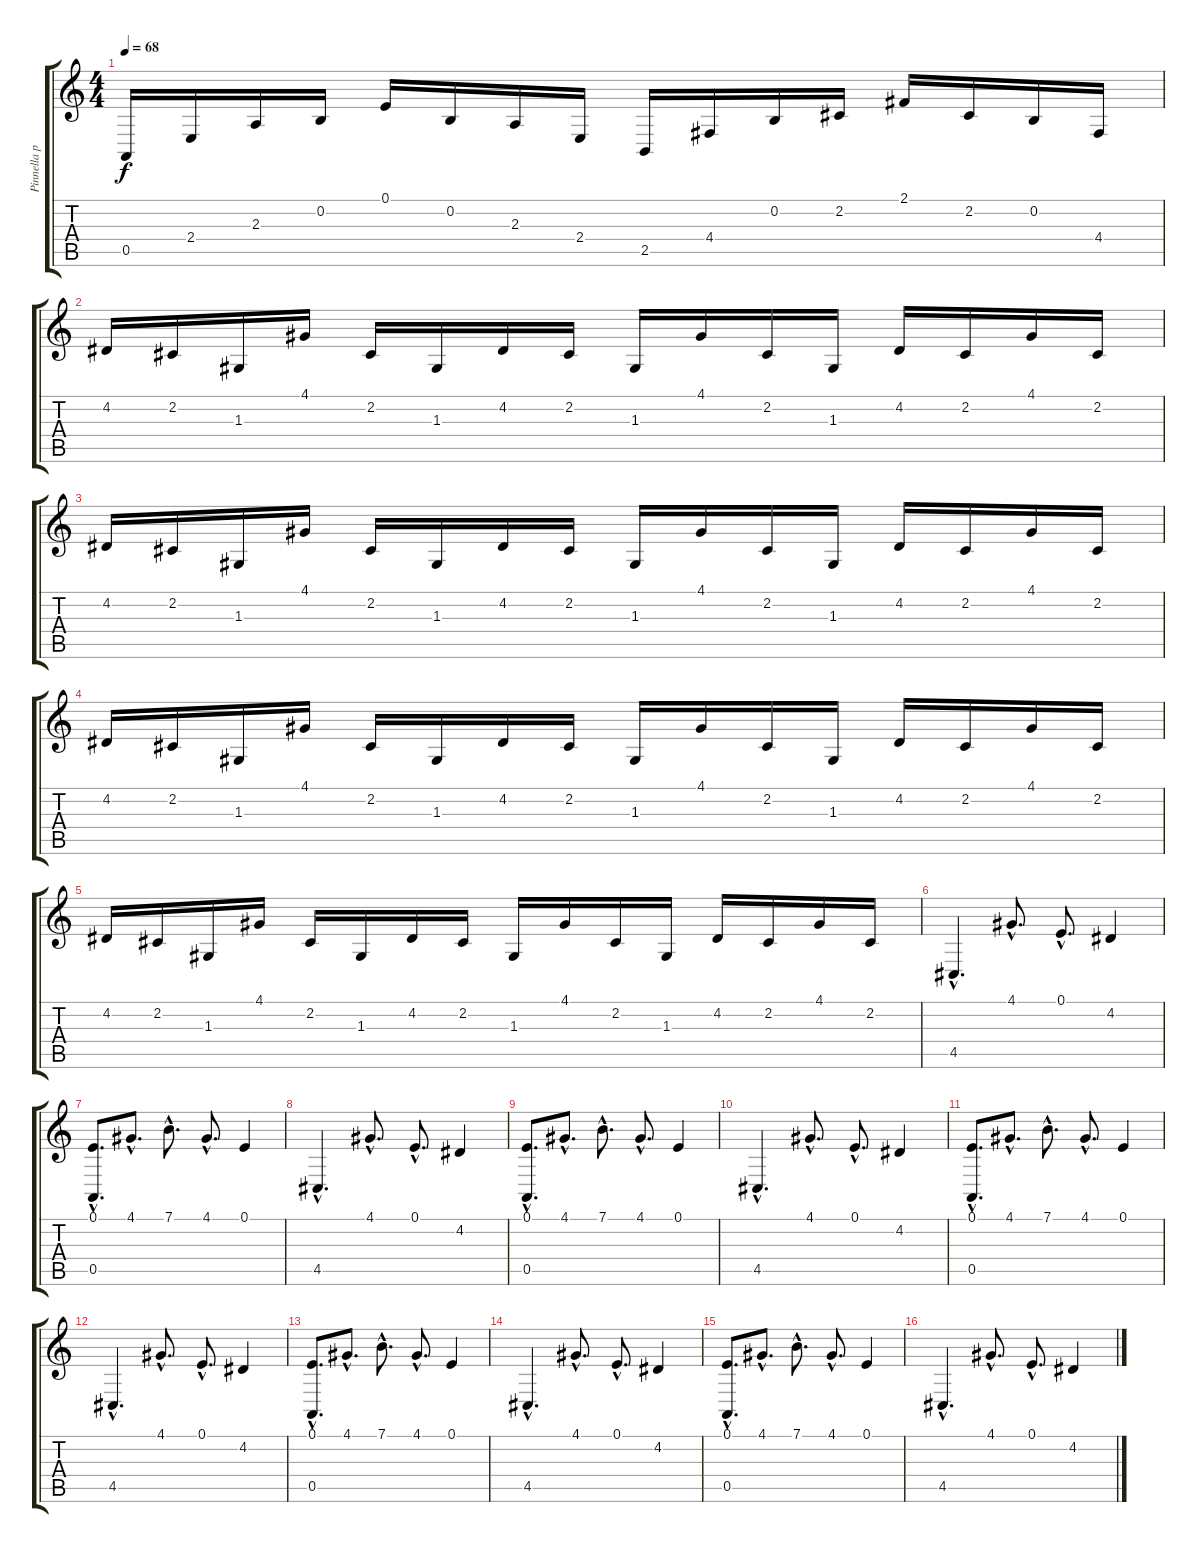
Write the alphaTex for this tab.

\track ("Pinnella piano" "Pinnella p") {instrument brightacousticpiano}
\staff {score tabs}
\tuning (E4 B3 G3 D3 A2 E2) {hide}
\ts (4 4)
\tempo 68
\clef g2
\ks c
0.5.16{dy f} 2.4.16 2.3.16 0.2.16 0.1.16 0.2.16 2.3.16 2.4.16 2.5.16 4.4.16 0.2.16 2.2.16 2.1.16 2.2.16 0.2.16 4.4.16 |
4.2.16 2.2.16 1.3.16 4.1.16 2.2.16 1.3.16 4.2.16 2.2.16 1.3.16 4.1.16 2.2.16 1.3.16 4.2.16 2.2.16 4.1.16 2.2.16 |
4.2.16 2.2.16 1.3.16 4.1.16 2.2.16 1.3.16 4.2.16 2.2.16 1.3.16 4.1.16 2.2.16 1.3.16 4.2.16 2.2.16 4.1.16 2.2.16 |
4.2.16 2.2.16 1.3.16 4.1.16 2.2.16 1.3.16 4.2.16 2.2.16 1.3.16 4.1.16 2.2.16 1.3.16 4.2.16 2.2.16 4.1.16 2.2.16 |
4.2.16 2.2.16 1.3.16 4.1.16 2.2.16 1.3.16 4.2.16 2.2.16 1.3.16 4.1.16 2.2.16 1.3.16 4.2.16 2.2.16 4.1.16 2.2.16 |
4.5{hac}.4{d} 4.1{hac}.8{d} 0.1{hac}.8{d} 4.2.4 |
(0.1{hac} 0.5{hac}).8{d} 4.1{hac}.8{d} 7.1{hac}.8{d} 4.1{hac}.8{d} 0.1.4 |
4.5{hac}.4{d} 4.1{hac}.8{d} 0.1{hac}.8{d} 4.2.4 |
(0.1{hac} 0.5{hac}).8{d} 4.1{hac}.8{d} 7.1{hac}.8{d} 4.1{hac}.8{d} 0.1.4 |
4.5{hac}.4{d} 4.1{hac}.8{d} 0.1{hac}.8{d} 4.2.4 |
(0.1{hac} 0.5{hac}).8{d} 4.1{hac}.8{d} 7.1{hac}.8{d} 4.1{hac}.8{d} 0.1.4 |
4.5{hac}.4{d} 4.1{hac}.8{d} 0.1{hac}.8{d} 4.2.4 |
(0.1{hac} 0.5{hac}).8{d} 4.1{hac}.8{d} 7.1{hac}.8{d} 4.1{hac}.8{d} 0.1.4 |
4.5{hac}.4{d} 4.1{hac}.8{d} 0.1{hac}.8{d} 4.2.4 |
(0.1{hac} 0.5{hac}).8{d} 4.1{hac}.8{d} 7.1{hac}.8{d} 4.1{hac}.8{d} 0.1.4 |
4.5{hac}.4{d} 4.1{hac}.8{d} 0.1{hac}.8{d} 4.2.4
